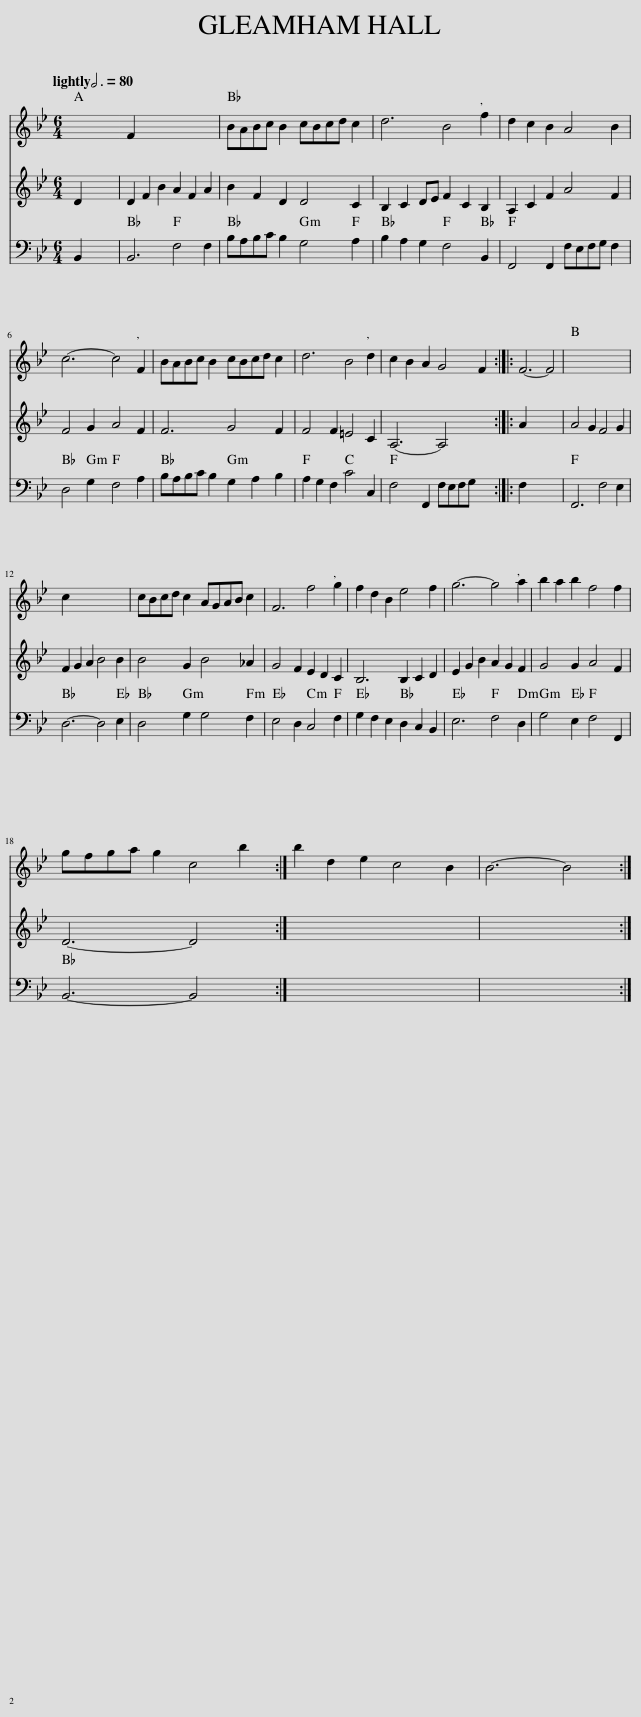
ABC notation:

X:1
%%score 1 2 3
L:1/8
Q:3/4=80
M:6/4
I:linebreak $
K:Bb
V:1 treble
V:2 treble
V:3 bass
V:1
 x12 | F2 x10 | BABc B2 cBcd c2 | d6 B4 f2 | d2 c2 B2 A4 B2 |$ %5
 c6- c4 F2 | BABc B2 cBcd c2 | d6 B4 d2 | c2 B2 A2 G4 F2 :: F6- F4 | %10
 x12 |$ c2 x10 | cBcd c2 AGAB c2 | F6 f4 g2 | f2 d2 B2 e4 f2 | %15
 g6- g4 a2 | b2 a2 b2 f4 f2 |$ gfga g2 c4 b2 :| b2 d2 e2 c4 B2 | B6- B4 :| %20
V:2
 D2 x10 | D2 F2 B2 A2 F2 A2 | B2 F2 D2 D4 C2 | B,2 C2 DE F2 C2 B,2 | A,2 C2 F2 A4 F2 |$ %5
 F4 G2 A4 F2 | F6 G4 F2 | F4 F2 =E4 C2 | A,6- A,4 x2 :: A2 x8 | %10
 A4 G2 F4 G2 |$ F2 G2 A2 B4 B2 | B4 G2 B4 _A2 | G4 F2 E2 D2 C2 | B,6 B,2 C2 D2 | %15
 E2 G2 B2 A2 G2 F2 | G4 G2 A4 F2 |$ D6- D4 x2 :| x12 | x10 :| %20
V:3
 B,,2 x10 | B,,6 F,4 F,2 | B,A,B,C B,2 G,4 A,2 | B,2 A,2 G,2 F,4 B,,2 | F,,4 F,,2 F,E,F,G, F,2 |$ %5
 D,4 G,2 F,4 A,2 | B,A,B,C B,2 G,2 A,2 B,2 | A,2 G,2 F,2 C4 C,2 | F,4 F,,2 F,E,F,G, x2 :: F,2 x8 | %10
 F,,6 F,4 E,2 |$ D,6- D,4 E,2 | D,4 G,2 G,4 F,2 | E,4 D,2 C,4 F,2 | G,2 F,2 E,2 D,2 C,2 B,,2 | %15
 E,6 F,4 D,2 | G,4 E,2 F,4 F,,2 |$ B,,6- B,,4 x2 :| x12 | x10 :| %20
